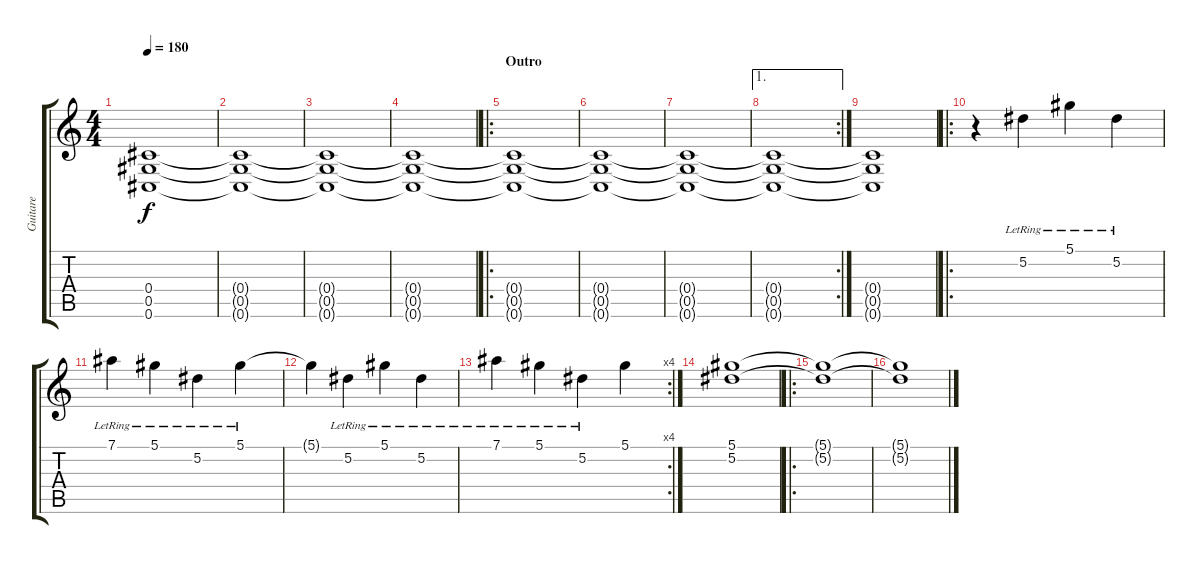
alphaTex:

\track ("Guitare" "Guitare") {instrument overdrivenguitar}
\staff {score tabs}
\tuning (Eb4 Bb3 Gb3 Db3 Ab2 Db2) {hide}
\ts (4 4)
\tempo 180
\clef g2
\ks c
(0.4 0.5 0.6).1{dy f volume 6} |
(0.4{t} 0.5{t} 0.6{t}).1 |
(0.4{t} 0.5{t} 0.6{t}).1 |
(0.4{t} 0.5{t} 0.6{t}).1 |
\ro
\section ("" "Outro")
(0.4{t} 0.5{t} 0.6{t}).1{volume 0} |
(0.4{t} 0.5{t} 0.6{t}).1 |
(0.4{t} 0.5{t} 0.6{t}).1 |
\ae 1
\rc 2
(0.4{t} 0.5{t} 0.6{t}).1 |
(0.4{t} 0.5{t} 0.6{t}).1 |
\ro
r.4{volume 13 instrument electricguitarjazz} 5.2{lr}.4 5.1{lr}.4 5.2{lr}.4 |
7.1{lr}.4 5.1{lr}.4 5.2{lr}.4 5.1{lr}.4 |
5.1{t}.4{volume 13 instrument electricguitarjazz} 5.2{lr}.4 5.1{lr}.4 5.2{lr}.4 |
\rc 4
7.1{lr}.4 5.1{lr}.4 5.2{lr}.4 5.1.4 |
(5.1 5.2).1{volume 0 instrument electricguitarjazz} |
\ro
(5.1{t} 5.2{t}).1 |
(5.1{t} 5.2{t}).1
